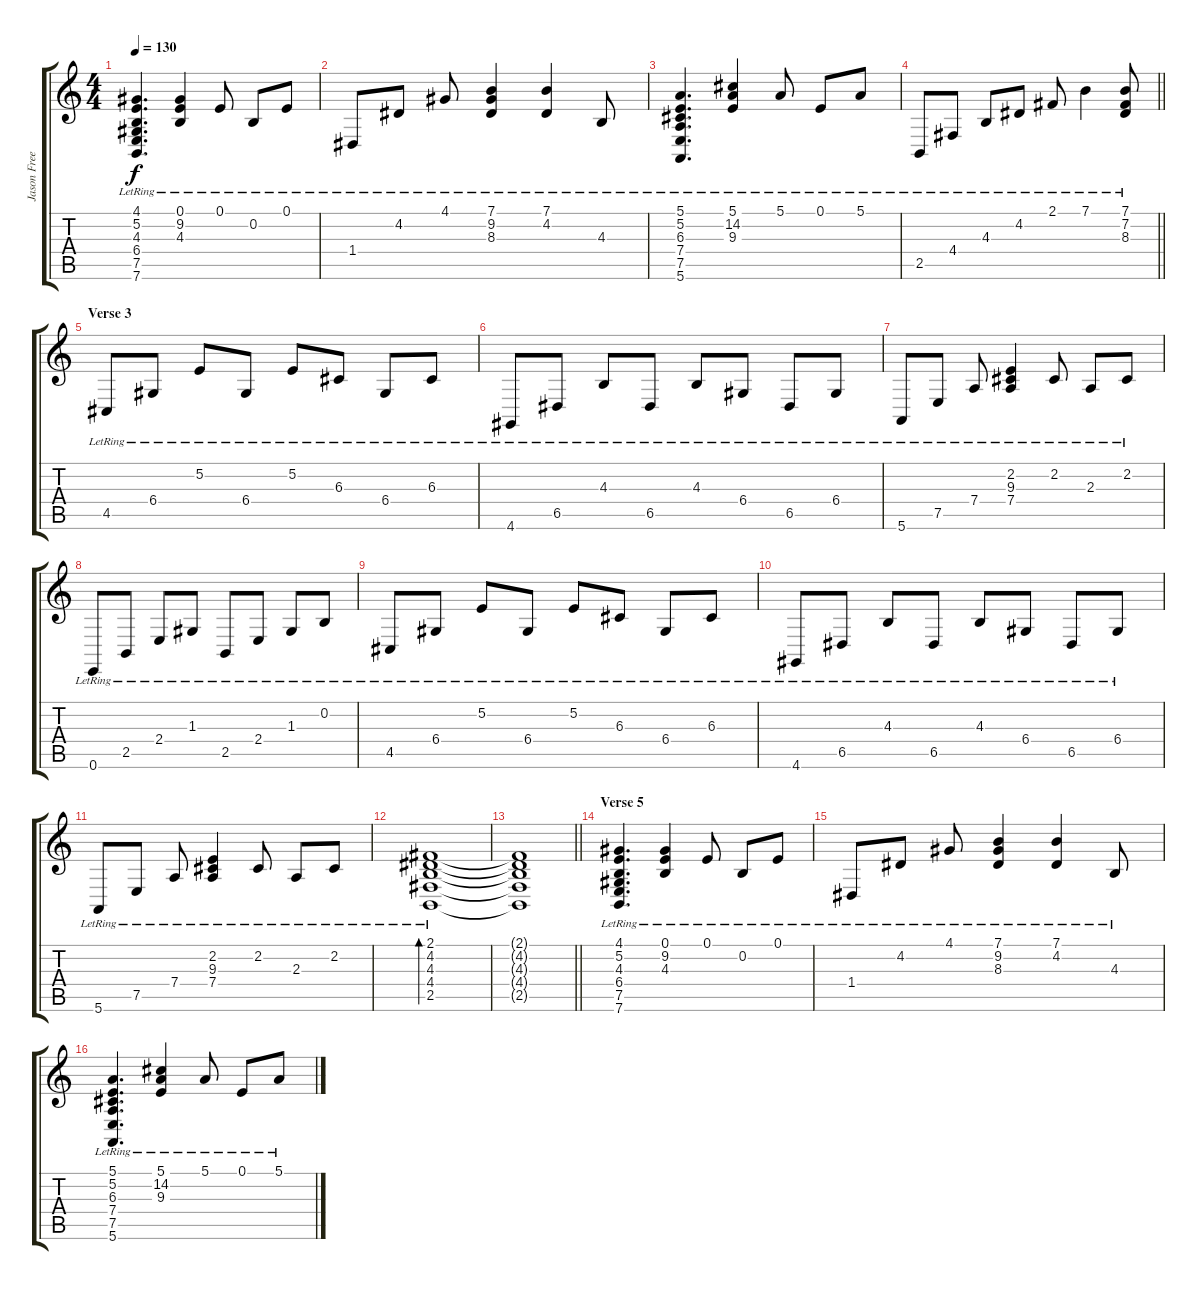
\track ("Jason Freese - Piano" "Jason Free") {instrument acousticgrandpiano}
\staff {score tabs}
\tuning (E4 B3 G3 D3 A2 E2) {hide}
\ts (4 4)
\tempo 130
\clef g2
\ks c
(4.1{lr} 5.2{lr} 4.3{lr} 6.4{lr} 7.5{lr} 7.6{lr}).4{d dy f} (0.1{lr} 9.2{lr} 4.3{lr}).4 0.1{lr}.8 0.2{lr}.8 0.1{lr}.8 |
1.4{lr}.8 4.2{lr}.8 4.1{lr}.8 (7.1{lr} 9.2{lr} 8.3{lr}).4 (7.1{lr} 4.2{lr}).4 4.3{lr}.8 |
(5.1{lr} 5.2{lr} 6.3{lr} 7.4{lr} 7.5{lr} 5.6{lr}).4{d} (5.1{lr} 14.2{lr} 9.3{lr}).4 5.1{lr}.8 0.1{lr}.8 5.1{lr}.8 |
\barLineRight lightlight
2.5{lr}.8 4.4{lr}.8 4.3{lr}.8 4.2{lr}.8 2.1{lr}.8 7.1{lr}.4 (7.1{lr} 7.2{lr} 8.3{lr}).8 |
\section ("" "Verse 3")
4.5{lr}.8 6.4{lr}.8 5.2{lr}.8 6.4{lr}.8 5.2{lr}.8 6.3{lr}.8 6.4{lr}.8 6.3{lr}.8 |
4.6{lr}.8 6.5{lr}.8 4.3{lr}.8 6.5{lr}.8 4.3{lr}.8 6.4{lr}.8 6.5{lr}.8 6.4{lr}.8 |
5.6{lr}.8 7.5{lr}.8 7.4{lr}.8 (2.2{lr} 9.3{lr} 7.4{lr}).4 2.2{lr}.8 2.3{lr}.8 2.2{lr}.8 |
0.6{lr}.8 2.5{lr}.8 2.4{lr}.8 1.3{lr}.8 2.5{lr}.8 2.4{lr}.8 1.3{lr}.8 0.2{lr}.8 |
4.5{lr}.8 6.4{lr}.8 5.2{lr}.8 6.4{lr}.8 5.2{lr}.8 6.3{lr}.8 6.4{lr}.8 6.3{lr}.8 |
4.6{lr}.8 6.5{lr}.8 4.3{lr}.8 6.5{lr}.8 4.3{lr}.8 6.4{lr}.8 6.5{lr}.8 6.4{lr}.8 |
5.6{lr}.8 7.5{lr}.8 7.4{lr}.8 (2.2{lr} 9.3{lr} 7.4{lr}).4 2.2{lr}.8 2.3{lr}.8 2.2{lr}.8 |
(2.1{lr} 4.2{lr} 4.3{lr} 4.4{lr} 2.5{lr}).1{bd 120} |
\barLineRight lightlight
(2.1{t} 4.2{t} 4.3{t} 4.4{t} 2.5{t}).1 |
\section ("" "Verse 5")
(4.1{lr} 5.2{lr} 4.3{lr} 6.4{lr} 7.5{lr} 7.6{lr}).4{d} (0.1{lr} 9.2{lr} 4.3{lr}).4 0.1{lr}.8 0.2{lr}.8 0.1{lr}.8 |
1.4{lr}.8 4.2{lr}.8 4.1{lr}.8 (7.1{lr} 9.2{lr} 8.3{lr}).4 (7.1{lr} 4.2{lr}).4 4.3{lr}.8 |
(5.1{lr} 5.2{lr} 6.3{lr} 7.4{lr} 7.5{lr} 5.6{lr}).4{d} (5.1{lr} 14.2{lr} 9.3{lr}).4 5.1{lr}.8 0.1{lr}.8 5.1{lr}.8
